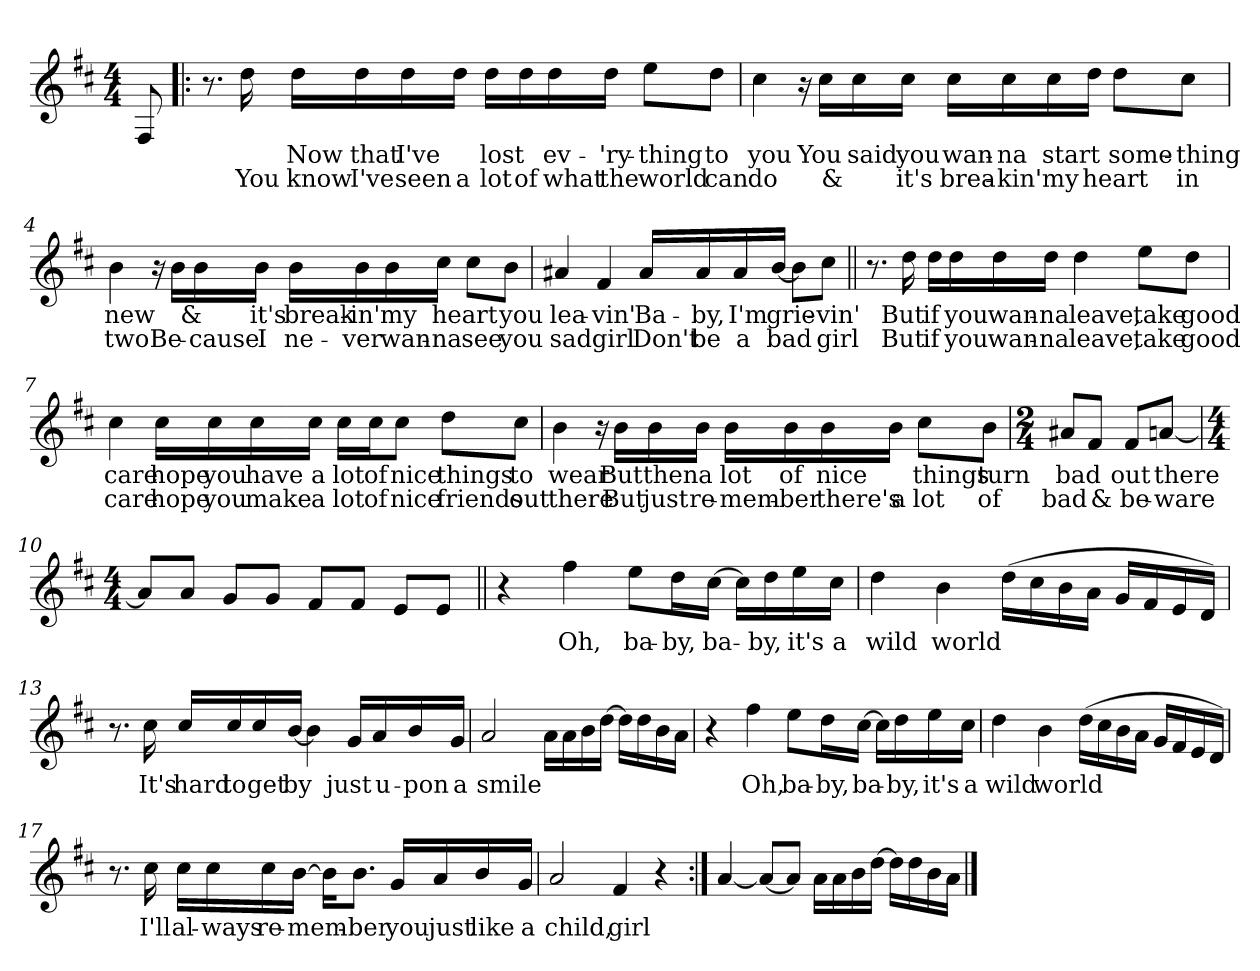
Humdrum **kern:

**kern	**text	**text
*part1	*part1	*part1
*staff1	*staff1	*staff1
*clefG2	*	*
*k[f#c#]	*	*
*D:	*	*
*M4/4	*	*
=1	=1	=1
8F#/	.	.
=2!|:	=2!|:	=2!|:
8.r	.	.
!	!	!LO:LY:b
16dd\	.	You
!	!LO:LY:b	!LO:LY:b
16dd\LL	Now	know
!	!LO:LY:b	!LO:LY:b
16dd\	that	I've
!	!LO:LY:b	!LO:LY:b
16dd\	I've	seen
!	!	!LO:LY:b
16dd\JJ	.	a
!	!LO:LY:b	!LO:LY:b
16dd\LL	lost	lot
!	!	!LO:LY:b
16dd\	.	of
!	!LO:LY:b	!LO:LY:b
16dd\	ev-	what
!	!LO:LY:b	!LO:LY:b
16dd\JJ	-'ry-	the
!	!LO:LY:b	!LO:LY:b
8ee\L	-thing	world
!	!LO:LY:b	!LO:LY:b
8dd\J	to	can
=3	=3	=3
!	!LO:LY:b	!LO:LY:b
4cc#\	you	do
16r	.	.
!	!LO:LY:b	!LO:LY:b
16cc#\LL	You	&
!	!LO:LY:b	!
16cc#\	said	.
!	!LO:LY:b	!LO:LY:b
16cc#\JJ	you	it's
!	!LO:LY:b	!LO:LY:b
16cc#\LL	wan-	brea-
!	!LO:LY:b	!LO:LY:b
16cc#\	-na	-kin'
!	!LO:LY:b	!LO:LY:b
16cc#\	start	my
!	!	!LO:LY:b
16dd\JJ	.	heart
!	!LO:LY:b	!
8dd\L	some-	.
!	!LO:LY:b	!LO:LY:b
8cc#\J	-thing	in
!!LO:LB:g=z
=4	=4	=4
!	!LO:LY:b	!LO:LY:b
4b\	new	two
16r	.	.
!	!	!LO:LY:b
16b\LL	.	Be-
!	!LO:LY:b	!LO:LY:b
16b\	&	-cause
!	!LO:LY:b	!LO:LY:b
16b\JJ	it's	I
!	!LO:LY:b	!LO:LY:b
16b\LL	break-	ne-
!	!LO:LY:b	!LO:LY:b
16b\	-in'	-ver
!	!LO:LY:b	!LO:LY:b
16b\	my	wan-
!	!LO:LY:b	!LO:LY:b
16cc#\JJ	heart	-na
!	!	!LO:LY:b
8cc#\L	.	see
!	!LO:LY:b	!LO:LY:b
8b\J	you	you
=5	=5	=5
!	!LO:LY:b	!LO:LY:b
4a#X/	lea-	sad
!	!LO:LY:b	!LO:LY:b
4f#/	-vin'	girl
!	!LO:LY:b	!LO:LY:b
16a#/LL	Ba-	Don't
!	!LO:LY:b	!LO:LY:b
16a#/	-by,	be
!	!LO:LY:b	!LO:LY:b
16a#/	I'm	a
!	!LO:LY:b	!LO:LY:b
[16b/JJ	grie-	bad
8b\L]	.	.
!	!LO:LY:b	!LO:LY:b
8cc#\J	-vin'	girl
!!LO:LB:g=z
=6||	=6||	=6||
8.r	.	.
!	!LO:LY:b	!LO:LY:b
16dd\	But	But
!	!LO:LY:b	!LO:LY:b
16dd\LL	if	if
!	!LO:LY:b	!LO:LY:b
16dd\	you	you
!	!LO:LY:b	!LO:LY:b
16dd\	wan-	wan-
!	!LO:LY:b	!LO:LY:b
16dd\JJ	-na	-na
!	!LO:LY:b	!LO:LY:b
4dd\	leave,	leave,
!	!LO:LY:b	!LO:LY:b
8ee\L	take	take
!	!LO:LY:b	!LO:LY:b
8dd\J	good	good
=7	=7	=7
!	!LO:LY:b	!LO:LY:b
4cc#\	care	care
!	!LO:LY:b	!LO:LY:b
16cc#\LL	hope	hope
!	!LO:LY:b	!LO:LY:b
16cc#\	you	you
!	!LO:LY:b	!LO:LY:b
16cc#\	have	make
!	!LO:LY:b	!LO:LY:b
16cc#\JJ	a	a
!	!LO:LY:b	!LO:LY:b
16cc#\LL	lot	lot
!	!LO:LY:b	!LO:LY:b
16cc#\J	of	of
!	!LO:LY:b	!LO:LY:b
8cc#\J	nice	nice
!	!LO:LY:b	!LO:LY:b
8dd\L	things	friends
!	!LO:LY:b	!LO:LY:b
8cc#\J	to	out
!!LO:LB:g=z
=8	=8	=8
!	!LO:LY:b	!LO:LY:b
4b\	wear	there
16r	.	.
!	!LO:LY:b	!LO:LY:b
16b\LL	But	But
!	!LO:LY:b	!LO:LY:b
16b\	then	just
!	!LO:LY:b	!LO:LY:b
16b\JJ	a	re-
!	!LO:LY:b	!LO:LY:b
16b\LL	lot	-mem-
!	!LO:LY:b	!LO:LY:b
16b\	of	-ber
!	!LO:LY:b	!LO:LY:b
16b\	nice	there's
!	!	!LO:LY:b
16b\JJ	.	a
!	!LO:LY:b	!LO:LY:b
8cc#\L	things	lot
!	!LO:LY:b	!LO:LY:b
8b\J	turn	of
=9	=9	=9
*M2/4	*	*
!	!LO:LY:b	!LO:LY:b
8a#X/L	bad	bad
!	!	!LO:LY:b
8f#/J	.	&
!	!LO:LY:b	!LO:LY:b
8f#/L	out	be-
!	!LO:LY:b	!LO:LY:b
[8an/J	there	-ware
=10	=10	=10
*M4/4	*	*
8a/L]	.	.
8a/J	.	.
8g/L	.	.
8g/J	.	.
8f#/L	.	.
8f#/J	.	.
8e/L	.	.
8e/J	.	.
!!LO:LB:g=z
=11||	=11||	=11||
4r	.	.
!	!LO:LY:b	!
4ff#\	Oh,	.
!	!LO:LY:b	!
8ee\L	ba-	.
!	!LO:LY:b	!
16dd\L	-by,	.
!	!LO:LY:b	!
[16cc#\JJ	ba-	.
16cc#\LL]	.	.
!	!LO:LY:b	!
16dd\	-by,	.
!	!LO:LY:b	!
16ee\	it's	.
!	!LO:LY:b	!
16cc#\JJ	a	.
=12	=12	=12
!	!LO:LY:b	!
4dd\	wild	.
!	!LO:LY:b	!
4b\	world	.
(>16dd\LL	.	.
16cc#\	.	.
16b\	.	.
16a\JJ	.	.
16g/LL	.	.
16f#/	.	.
16e/	.	.
16d/JJ)	.	.
=13	=13	=13
8.r	.	.
!	!LO:LY:b	!
16cc#\	It's	.
!	!LO:LY:b	!
16cc#/LL	hard	.
!	!LO:LY:b	!
16cc#/	to	.
!	!LO:LY:b	!
16cc#/	get	.
!	!LO:LY:b	!
[16b/JJ	by	.
4b\]	.	.
!	!LO:LY:b	!
16g/LL	just	.
!	!LO:LY:b	!
16a/	u-	.
!	!LO:LY:b	!
16b/	-pon	.
!	!LO:LY:b	!
16g/JJ	a	.
=14	=14	=14
!	!LO:LY:b	!
2a/	smile	.
16a\LL	.	.
16a\	.	.
16b\	.	.
[16dd\JJ	.	.
16dd\LL]	.	.
16dd\	.	.
16b\	.	.
16a\JJ	.	.
!!LO:LB:g=z
=15	=15	=15
4r	.	.
!	!LO:LY:b	!
4ff#\	Oh,	.
!	!LO:LY:b	!
8ee\L	ba-	.
!	!LO:LY:b	!
16dd\L	-by,	.
!	!LO:LY:b	!
[16cc#\JJ	ba-	.
16cc#\LL]	.	.
!	!LO:LY:b	!
16dd\	-by,	.
!	!LO:LY:b	!
16ee\	it's	.
!	!LO:LY:b	!
16cc#\JJ	a	.
=16	=16	=16
!	!LO:LY:b	!
4dd\	wild	.
!	!LO:LY:b	!
4b\	world	.
(>16dd\LL	.	.
16cc#\	.	.
16b\	.	.
16a\JJ	.	.
16g/LL	.	.
16f#/	.	.
16e/	.	.
16d/JJ)	.	.
=17	=17	=17
8.r	.	.
!	!LO:LY:b	!
16cc#\	I'll	.
!	!LO:LY:b	!
16cc#\LL	al-	.
!	!LO:LY:b	!
16cc#\	-ways	.
!	!LO:LY:b	!
16cc#\	re-	.
!	!LO:LY:b	!
[16b\JJ	-mem-	.
16b\KL]	.	.
!	!LO:LY:b	!
8.b\J	-ber	.
!	!LO:LY:b	!
16g/LL	you	.
!	!LO:LY:b	!
16a/	just	.
!	!LO:LY:b	!
16b/	like	.
!	!LO:LY:b	!
16g/JJ	a	.
!!LO:LB:g=z
=18	=18	=18
!	!LO:LY:b	!
2a/	child,	.
!	!LO:LY:b	!
4f#/	girl	.
4r	.	.
=19:|!	=19:|!	=19:|!
[4a/	.	.
8a/L_	.	.
8a/J]	.	.
16a\LL	.	.
16a\	.	.
16b\	.	.
[16dd\JJ	.	.
16dd\LL]	.	.
16dd\	.	.
16b\	.	.
16a\JJ	.	.
==	==	==
*-	*-	*-
